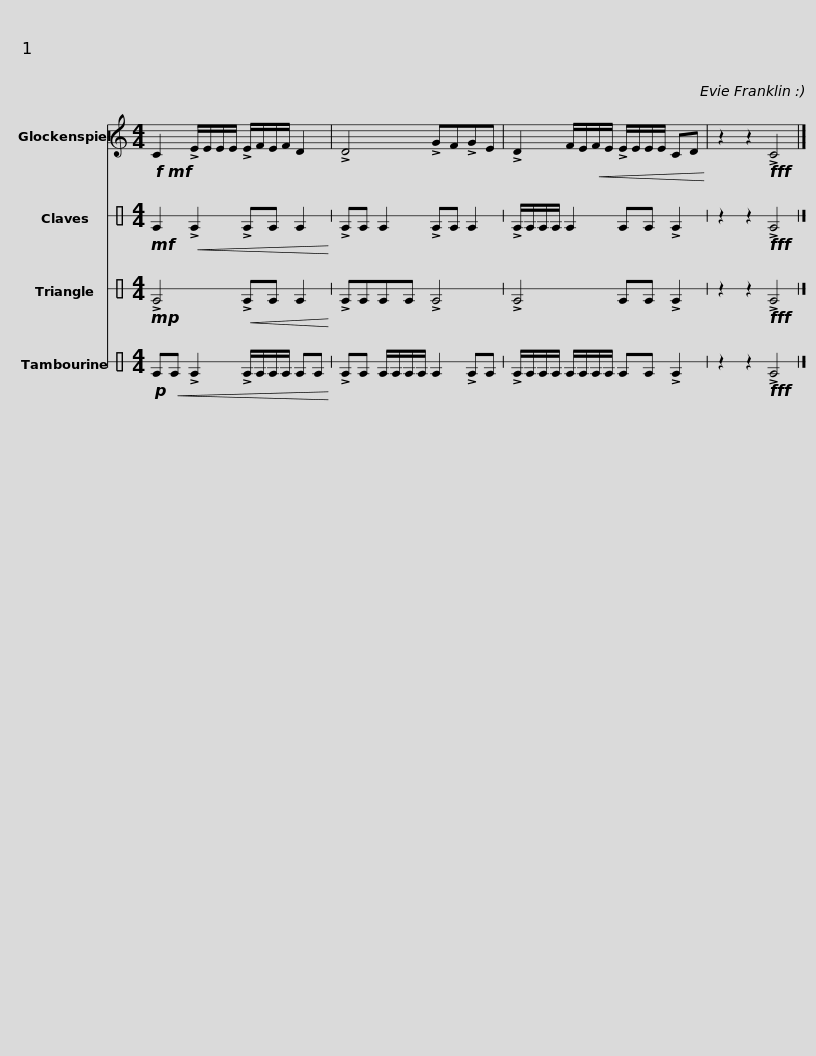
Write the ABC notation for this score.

X:1
%%score 1 2 3 4
L:1/8
M:4/4
I:linebreak $
K:C
V:1 treble transpose=24
V:2 perc stafflines=1
K:none
V:3 perc stafflines=1
K:none
V:4 perc stafflines=1
K:none
V:1
!f!!mf! C2 !>!E/E/E/E/ !>!E/F/E/F/ D2 | !>!D4 !>!GF!>!GE | !>!D2 F/E/!<(!F/E/ !>!E/E/E/E/ CD!<)! | z2 z2!fff! !>!C4 |] %4
V:2
!mf! E2!<(! !>!E2 !>!EE E2!<)! | !>!EE E2 !>!EE E2 | !>!E/E/E/E/ E2 EE !>!E2 | z2 z2!fff! !>!E4 |] %4
V:3
!mp! !>!E4!<(! !>!EE E2!<)! | !>!EEEE !>!E4 | !>!E4 EE !>!E2 | z2 z2!fff! !>!E4 |] %4
V:4
!p! E!<(!E !>!E2 !>!E/E/E/E/ EE!<)! | !>!EE E/E/E/E/ E2 !>!EE | !>!E/E/E/E/ E/E/E/E/ EE !>!E2 | z2 z2!fff! !>!E4 |] %4
